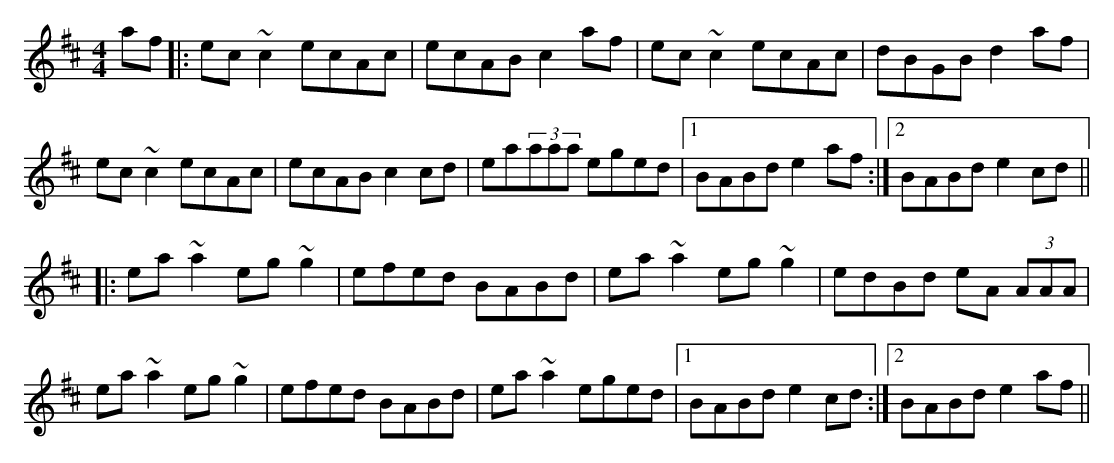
X:1
M:4/4
K:Amix
af|:ec~c2 ecAc|ecAB c2af|ec ~c2 ecAc|dBGB d2 af|
ec~c2 ecAc|ecAB c2 cd|ea(3aaa eged|1 BABd e2af:|2 BABd e2 cd||
|:ea~a2 eg~g2|efed BABd|ea~a2 eg~g2|edBd eA (3AAA|
ea~a2 eg~g2|efed BABd|ea~a2 eged|1 BABd e2cd:|2 BABd e2af||
